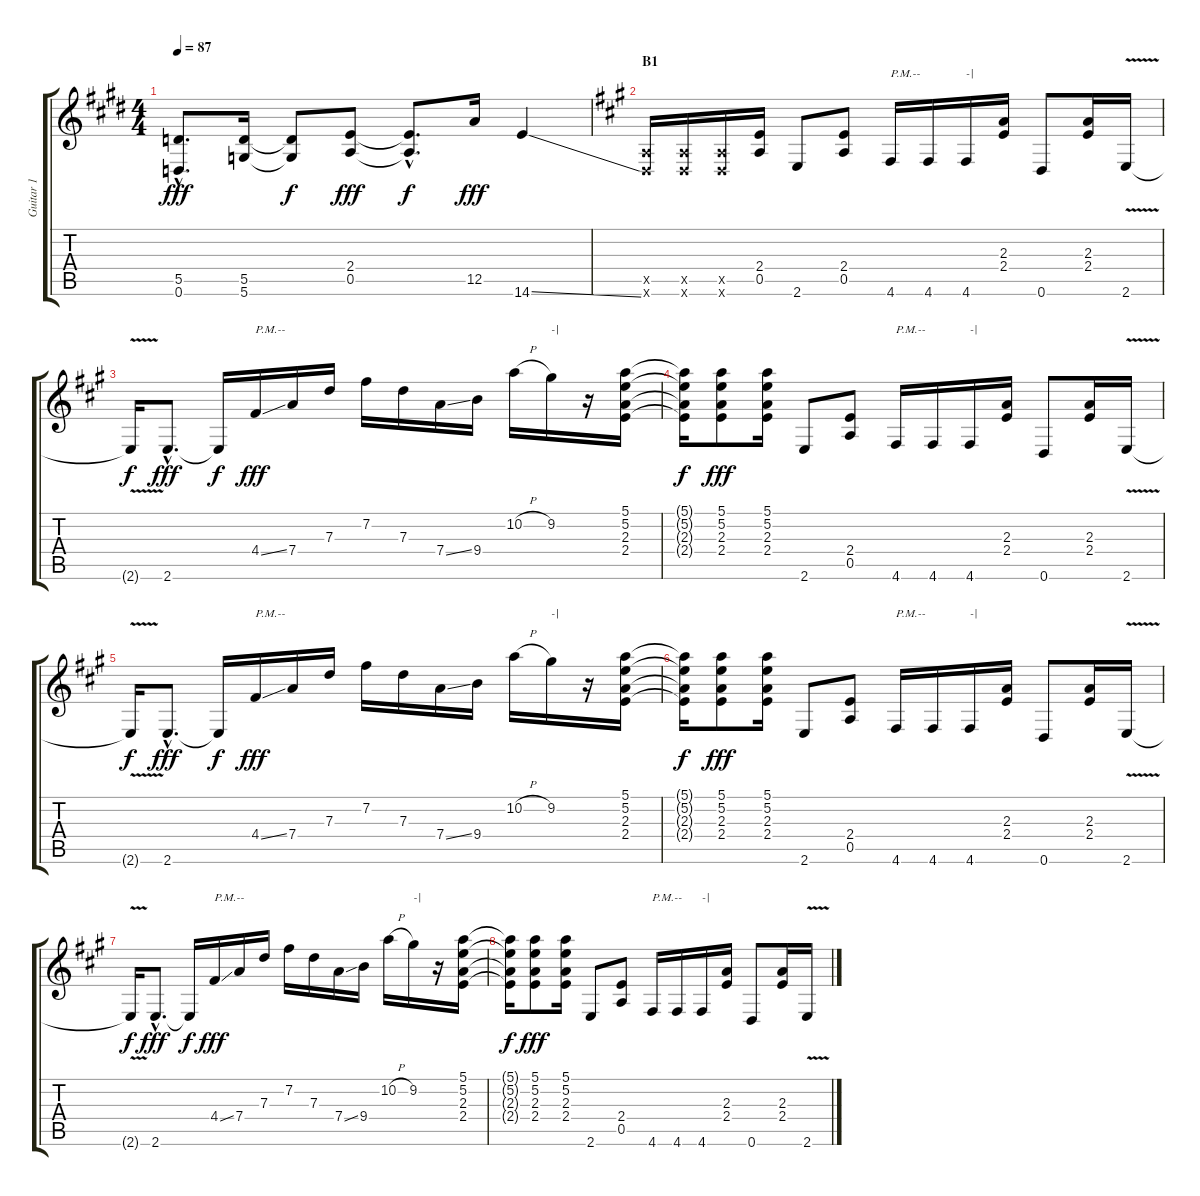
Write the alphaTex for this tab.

\track ("Guitar 1" "Guitar 1") {instrument distortionguitar}
\staff {score tabs}
\tuning (E4 B3 G3 D3 A2 D2) {hide}
\ts (4 4)
\tempo 87
\clef g2
\ks e
(5.5{hac} 0.6{hac}).8{d dy fff} (5.5 5.6).16 (5.5{t} 5.6{t}).8{dy f} (2.4 0.5).8{dy fff} (2.4{hac t} 0.5{hac t}).8{d dy f} 12.5.16{dy fff} 14.6{ss}.4 |
\section ("" "B1")
\ks a
(0.5{x} 0.6{x}).16 (0.5{x} 0.6{x}).16 (0.5{x} 0.6{x}).16 (2.4 0.5).16 2.6.8 (2.4 0.5).8 4.6.16{txt "P.M.--"} 4.6.16 4.6.16{txt "-|"} (2.3 2.4).16 0.6.8 (2.3 2.4).16 2.6{v}.16 |
2.6{t}.16{dy f} 2.6{hac}.8{d dy fff volume 0} 2.6{t}.16{dy f} 4.4{ss}.16{txt "P.M.--" dy fff volume 13} 7.4.16 7.3.16 7.2.16 7.3.16 7.4{ss}.16 9.4.16 10.2{h}.16 9.2.16{txt "-|"} r.16 (5.1 5.2 2.3 2.4).16 |
(5.1{t} 5.2{t} 2.3{t} 2.4{t}).16{dy f} (5.1 5.2 2.3 2.4).8{dy fff} (5.1 5.2 2.3 2.4).16 2.6.8 (2.4 0.5).8 4.6.16{txt "P.M.--"} 4.6.16 4.6.16{txt "-|"} (2.3 2.4).16 0.6.8 (2.3 2.4).16 2.6{v}.16 |
2.6{t}.16{dy f} 2.6{hac}.8{d dy fff volume 0} 2.6{t}.16{dy f} 4.4{ss}.16{txt "P.M.--" dy fff volume 13} 7.4.16 7.3.16 7.2.16 7.3.16 7.4{ss}.16 9.4.16 10.2{h}.16 9.2.16{txt "-|"} r.16 (5.1 5.2 2.3 2.4).16 |
(5.1{t} 5.2{t} 2.3{t} 2.4{t}).16{dy f} (5.1 5.2 2.3 2.4).8{dy fff} (5.1 5.2 2.3 2.4).16 2.6.8 (2.4 0.5).8 4.6.16{txt "P.M.--"} 4.6.16 4.6.16{txt "-|"} (2.3 2.4).16 0.6.8 (2.3 2.4).16 2.6{v}.16 |
2.6{t}.16{dy f} 2.6{hac}.8{d dy fff volume 0} 2.6{t}.16{dy f} 4.4{ss}.16{txt "P.M.--" dy fff volume 13} 7.4.16 7.3.16 7.2.16 7.3.16 7.4{ss}.16 9.4.16 10.2{h}.16 9.2.16{txt "-|"} r.16 (5.1 5.2 2.3 2.4).16 |
(5.1{t} 5.2{t} 2.3{t} 2.4{t}).16{dy f} (5.1 5.2 2.3 2.4).8{dy fff} (5.1 5.2 2.3 2.4).16 2.6.8 (2.4 0.5).8 4.6.16{txt "P.M.--"} 4.6.16 4.6.16{txt "-|"} (2.3 2.4).16 0.6.8 (2.3 2.4).16 2.6{v}.16
